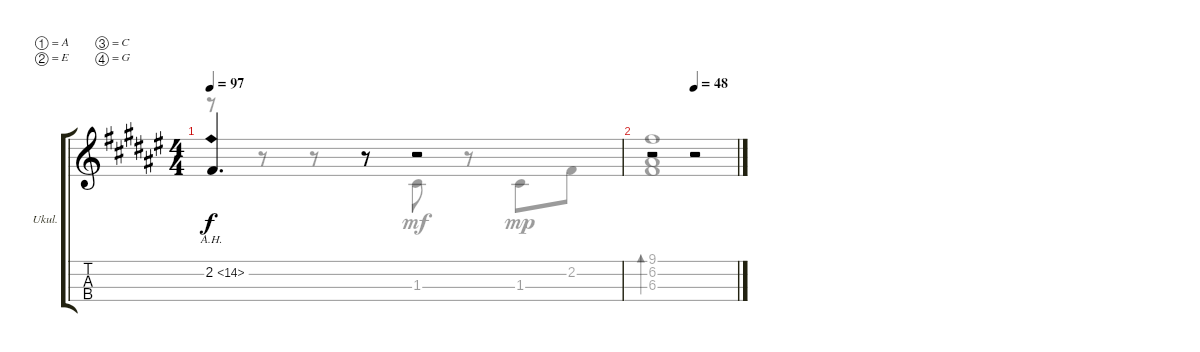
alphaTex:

\bracketExtendMode groupsimilarinstruments
\useSystemSignSeparator
\firstSystemTrackNameOrientation horizontal
\otherSystemsTrackNameOrientation horizontal
\chordDiagramsInScore
\track ("Ukulele" "Ukul.") {solo instrument shamisen}
\staff {score tabs}
\tuning (A4 E4 C4 G4)
\voice
\ts (4 4)
\tempo 97
\clef g2
\ks f#
2.2{ah 12}.4{d dy f} r.8 r.2 |
\tempo (48 0.5)
r.2{bd 0} r.2
\voice
\clef g2
\ottava regular
\simile none
\ks f#
r.8{dy f} r.8 r.8 r.8 1.3.8{dy mf} r.8 1.3.8{dy mp} 2.2.8 |
(9.1 6.2 6.3).1{bd 480}
